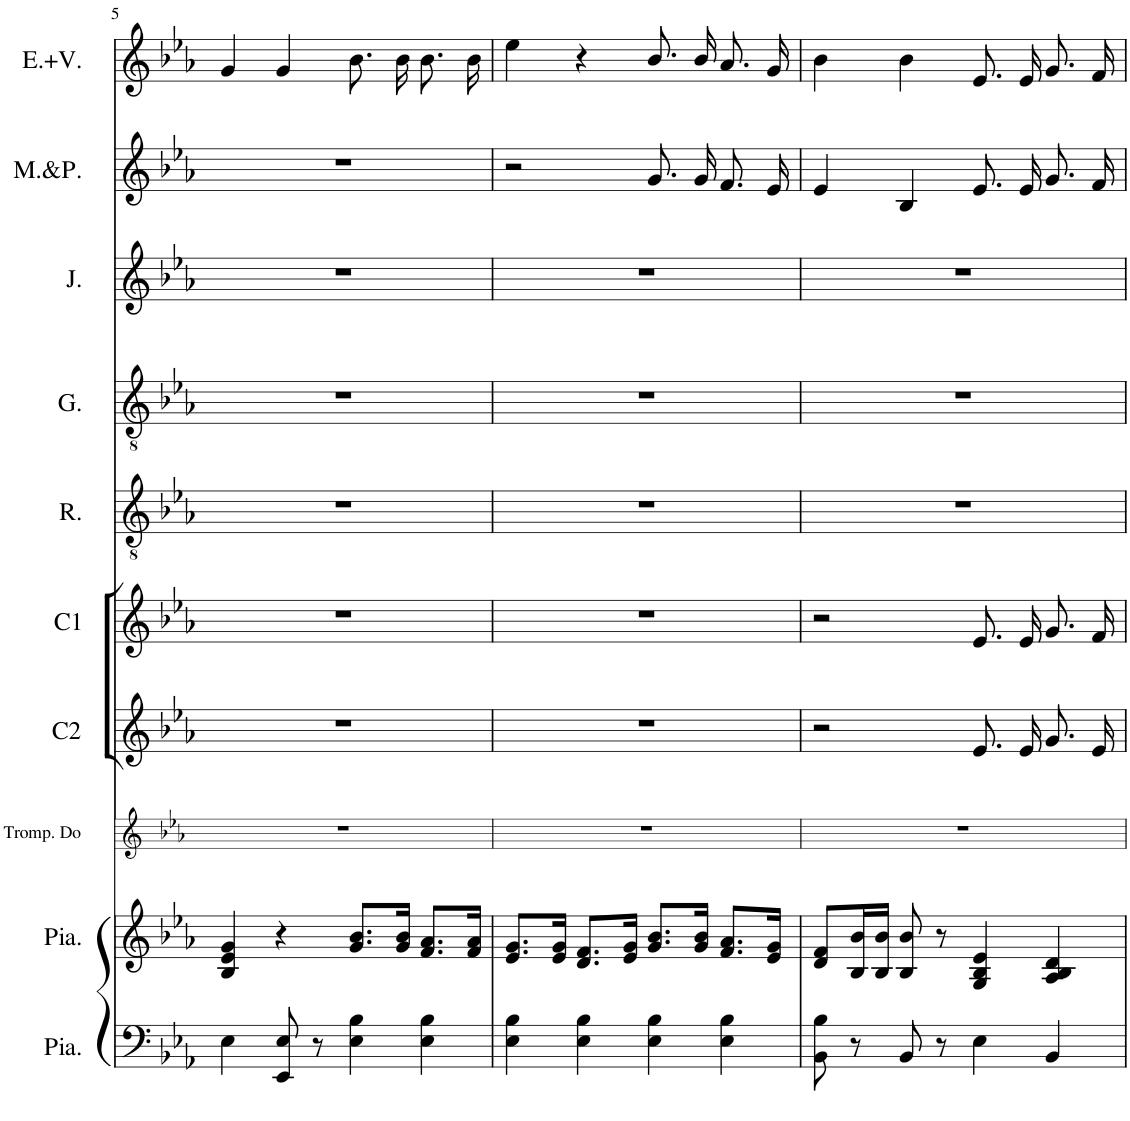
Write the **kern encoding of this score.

**kern	**kern	**kern	**kern	**kern	**kern	**kern	**kern	**kern	**kern
*part10	*part9	*part8	*part7	*part6	*part5	*part4	*part3	*part2	*part1
*staff10	*staff9	*staff8	*staff7	*staff6	*staff5	*staff4	*staff3	*staff2	*staff1
*I"Piano	*I"Piano	*I"Trompette en Do	*I"Choeur2	*I"Choeur1	*I"Raphaël	*I"Galuchet	*I"Jeanne	*I"Mariette, Pauline	*I"Emma, virginie
*I'Pia.	*I'Pia.	*I'Tromp. Do	*I'C2	*I'C1	*I'R.	*I'G.	*I'J.	*	*I'E.+V.
!!LO:PB:g=z
*clefF4	*clefG2	*clefG2	*clefG2	*clefG2	*clefGv2	*clefGv2	*clefG2	*clefG2	*clefG2
*	*	*Trd1c2	*Trd4c7	*	*Trd8c14	*Trd8c14	*	*Trd1c2	*
*k[b-e-a-]	*k[b-e-a-]	*k[b-e-a-]	*k[b-e-a-]	*k[b-e-a-]	*k[b-e-a-]	*k[b-e-a-]	*k[b-e-a-]	*k[b-e-a-]	*k[b-e-a-]
*M4/4	*M4/4	*M4/4	*M4/4	*M4/4	*M4/4	*M4/4	*M4/4	*M4/4	*M4/4
*met(c)	*met(c)	*met(c)	*met(c)	*met(c)	*met(c)	*met(c)	*met(c)	*met(c)	*met(c)
=5	=5	=5	=5	=5	=5	=5	=5	=5	=5
4E-\	4B-/ 4e-/ 4g/	1r	1r	1r	1r	1r	1r	1r	4g/
8EE-/ 8E-/	4r	.	.	.	.	.	.	.	4g/
8r	.	.	.	.	.	.	.	.	.
4E-\ 4B-\	8.g/ 8.b-/L	.	.	.	.	.	.	.	8.b-\L
.	16g/ 16b-/Jk	.	.	.	.	.	.	.	16b-\Jk
4E-\ 4B-\	8.f/ 8.a-/L	.	.	.	.	.	.	.	8.b-\L
.	16f/ 16a-/Jk	.	.	.	.	.	.	.	16b-\Jk
=6	=6	=6	=6	=6	=6	=6	=6	=6	=6
4E-\ 4B-\	8.e-/ 8.g/L	1r	1r	1r	1r	1r	1r	2r	4ee-\
.	16e-/ 16g/Jk	.	.	.	.	.	.	.	.
4E-\ 4B-\	8.d/ 8.f/L	.	.	.	.	.	.	.	4r
.	16e-/ 16g/Jk	.	.	.	.	.	.	.	.
4E-\ 4B-\	8.g/ 8.b-/L	.	.	.	.	.	.	8.g/L	8.b-/L
.	16g/ 16b-/Jk	.	.	.	.	.	.	16g/Jk	16b-/Jk
4E-\ 4B-\	8.f/ 8.a-/L	.	.	.	.	.	.	8.f/L	8.a-/L
.	16e-/ 16g/Jk	.	.	.	.	.	.	16e-/Jk	16g/Jk
=7	=7	=7	=7	=7	=7	=7	=7	=7	=7
8BB-\ 8B-\	8d/ 8f/L	1r	2r	2r	1r	1r	1r	4e-/	4b-\
8r	16B-/ 16b-/L	.	.	.	.	.	.	.	.
.	16B-/ 16b-/JJ	.	.	.	.	.	.	.	.
8BB-/	8B-/ 8b-/	.	.	.	.	.	.	4B-/	4b-\
8r	8r	.	.	.	.	.	.	.	.
4E-\	4G/ 4B-/ 4e-/	.	8.e-/L	8.e-/L	.	.	.	8.e-/L	8.e-/L
.	.	.	16e-/Jk	16e-/Jk	.	.	.	16e-/Jk	16e-/Jk
4BB-/	4A-/ 4B-/ 4d/	.	8.g/L	8.g/L	.	.	.	8.g/L	8.g/L
.	.	.	16e-/Jk	16f/Jk	.	.	.	16f/Jk	16f/Jk
=	=	=	=	=	=	=	=	=	=
*-	*-	*-	*-	*-	*-	*-	*-	*-	*-
